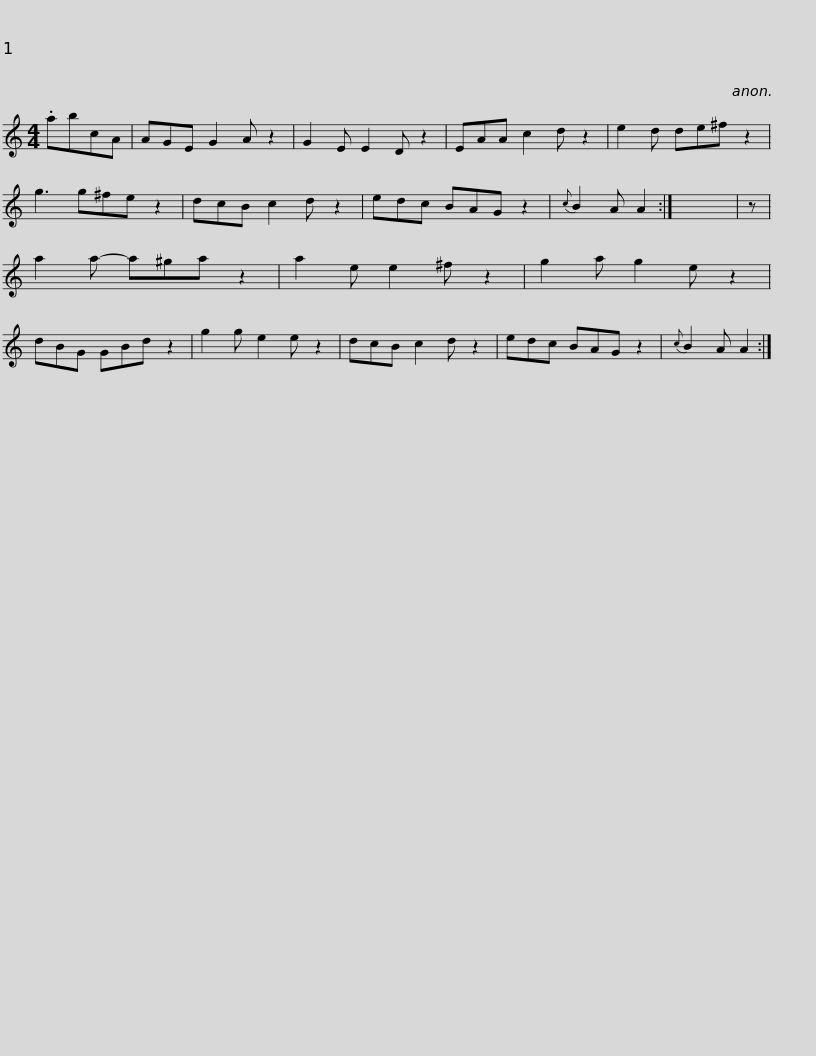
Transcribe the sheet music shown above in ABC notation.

X:1
L:1/8
M:4/4
I:linebreak $
K:C
V:1 treble
V:1
 .abcA | AGE G2 A z2 | G2 E E2 D z2 | EAA c2 d z2 | e2 d de^f z2 | %5
 g3 g^fe z2 | dcB c2 d z2 |$ edc BAG z2 |{c} B2 A A2 :| x8 | %10
 z | a2 a- a^ga z2 | a2 e e2 ^f z2 | g2 a g2 e z2 | dBG GBd z2 |$ %15
 g2 g e2 e z2 | dcB c2 d z2 | edc BAG z2 |{c} B2 A A2 :| %19
